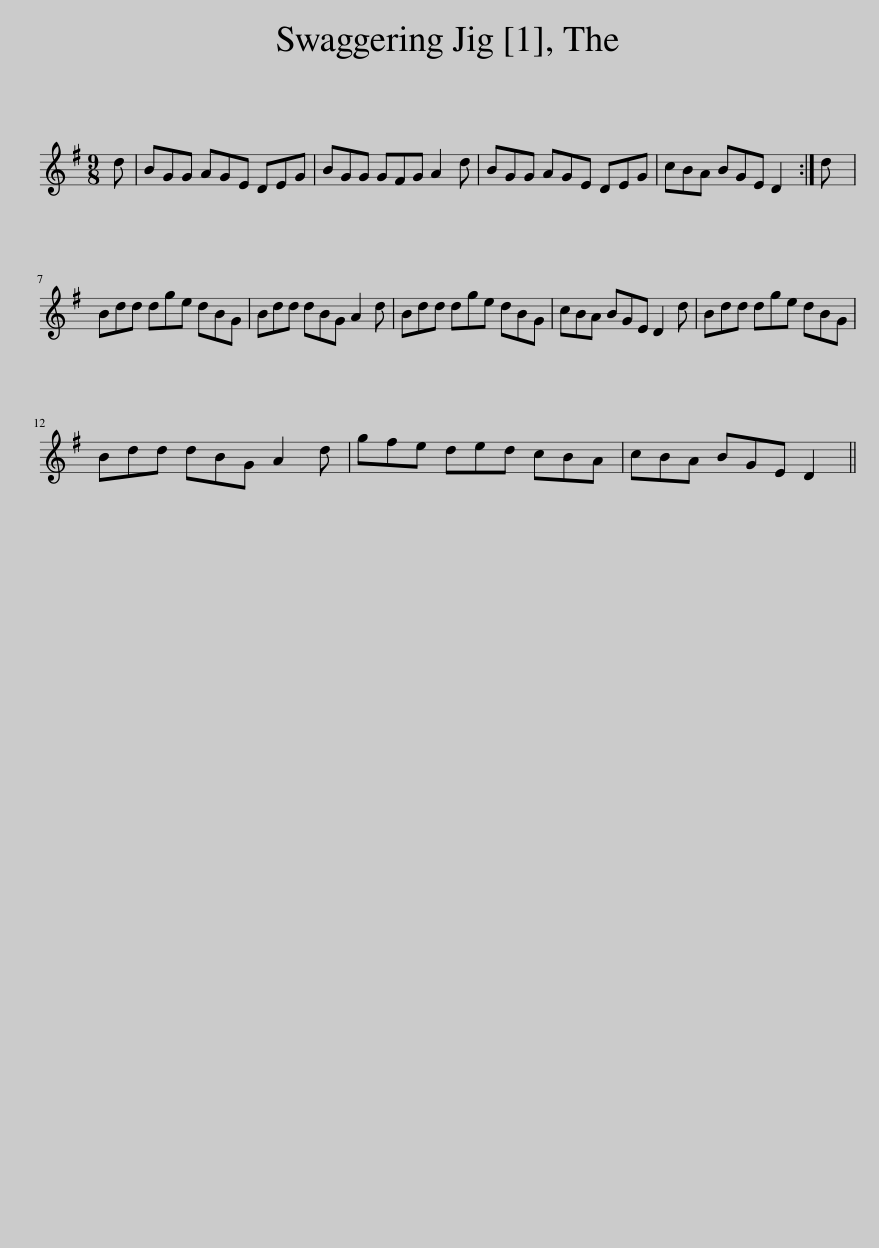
X:1
L:1/8
M:9/8
I:linebreak $
K:G
V:1 treble
V:1
 d | BGG AGE DEG | BGG GFG A2 d | BGG AGE DEG | cBA BGE D2 :| %5
 d |$ Bdd dge dBG | Bdd dBG A2 d | Bdd dge dBG | cBA BGE D2 d | %10
 Bdd dge dBG |$ Bdd dBG A2 d | gfe ded cBA | cBA BGE D2 || %14
